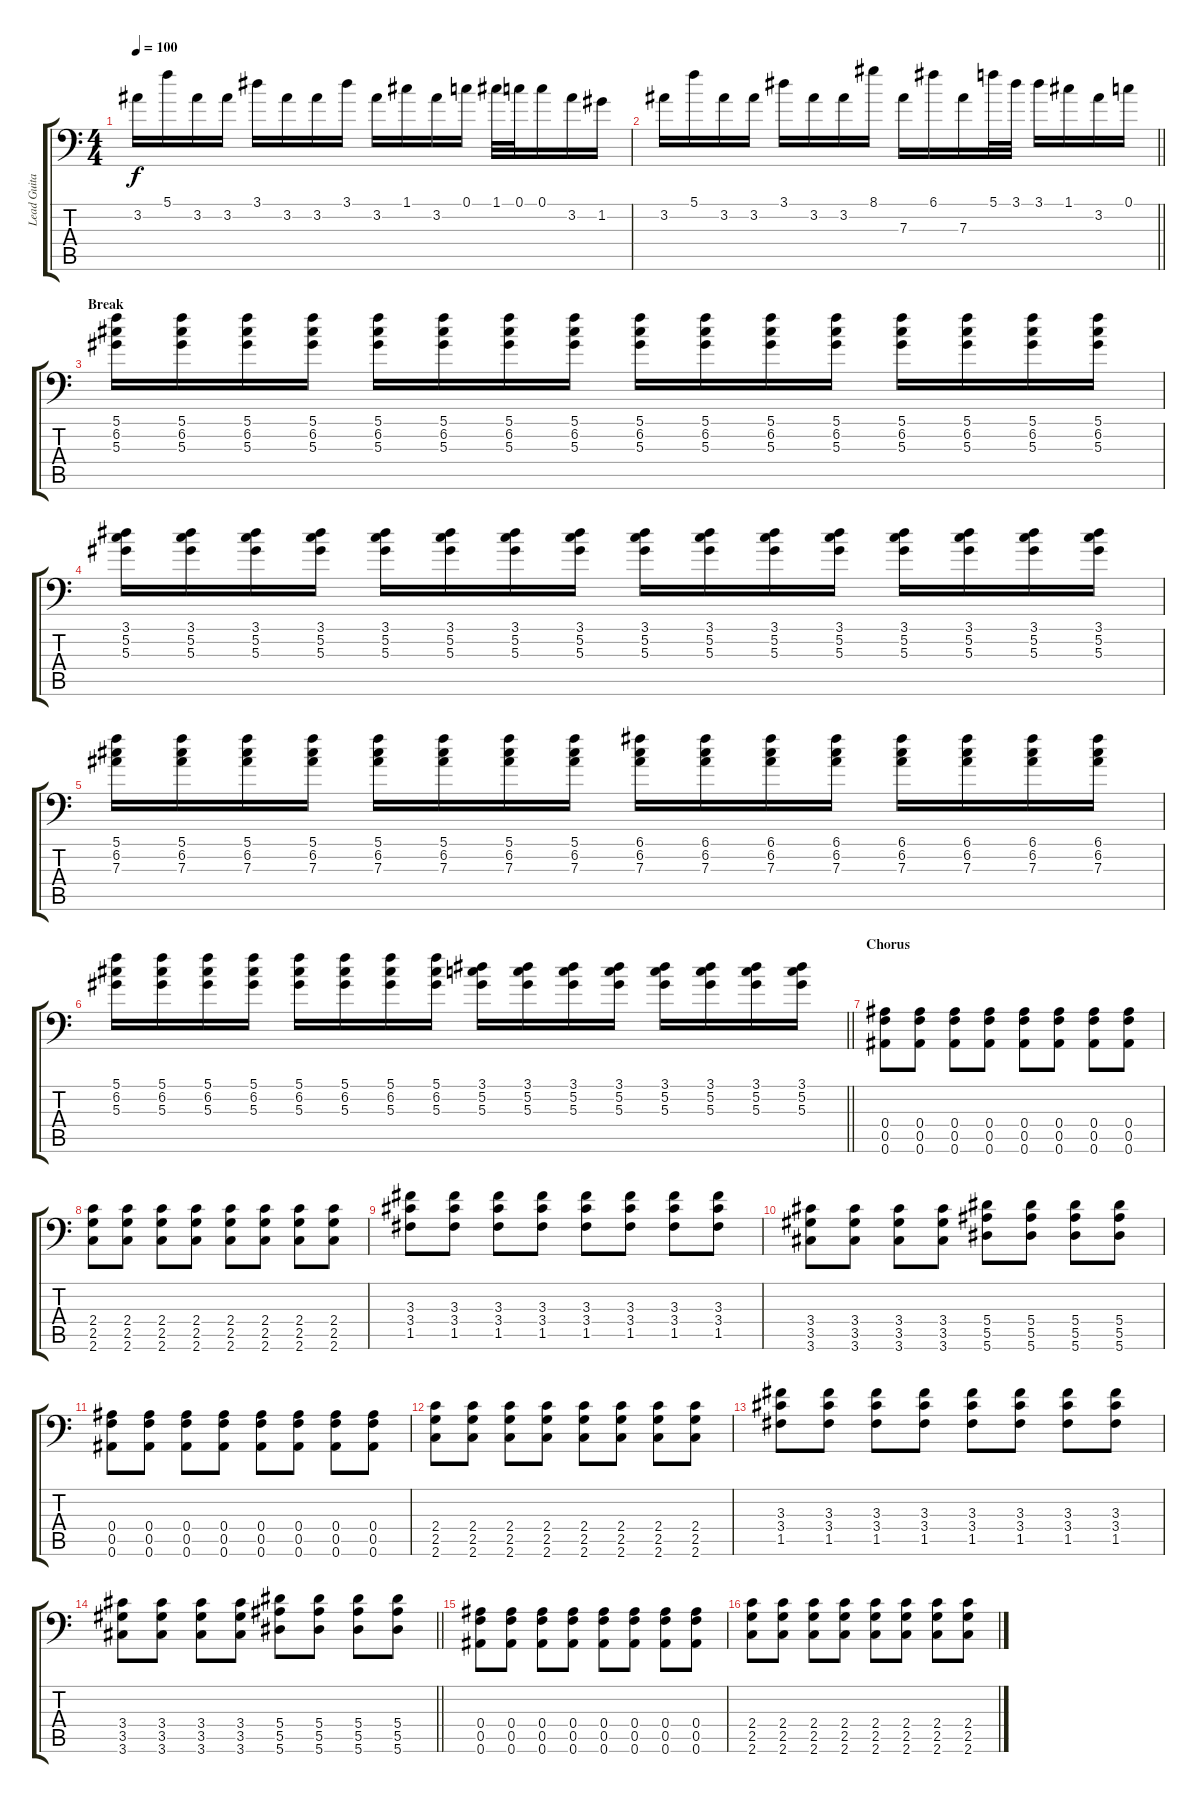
\track ("Lead Guitar" "Lead Guita") {instrument distortionguitar}
\staff {score tabs}
\tuning (C4 G3 Eb3 Bb2 F2 Bb1) {hide}
\ts (4 4)
\tempo 100
\clef f4
\ks c
3.2.16{dy f} 5.1.16 3.2.16 3.2.16 3.1.16 3.2.16 3.2.16 3.1.16 3.2.16 1.1.16 3.2.16 0.1.16 1.1.32 0.1.32 0.1.16 3.2.16 1.2.16 |
\barLineRight lightlight
3.2.16 5.1.16 3.2.16 3.2.16 3.1.16 3.2.16 3.2.16 8.1.16 7.3.16 6.1.16 7.3.16 5.1.32 3.1.32 3.1.16 1.1.16 3.2.16 0.1.16 |
\section ("" "Break")
(5.1 6.2 5.3).16{volume 5 balance 8 instrument overdrivenguitar} (5.1 6.2 5.3).16 (5.1 6.2 5.3).16 (5.1 6.2 5.3).16 (5.1 6.2 5.3).16 (5.1 6.2 5.3).16 (5.1 6.2 5.3).16 (5.1 6.2 5.3).16 (5.1 6.2 5.3).16 (5.1 6.2 5.3).16 (5.1 6.2 5.3).16 (5.1 6.2 5.3).16 (5.1 6.2 5.3).16 (5.1 6.2 5.3).16 (5.1 6.2 5.3).16 (5.1 6.2 5.3).16 |
(3.1 5.2 5.3).16 (3.1 5.2 5.3).16 (3.1 5.2 5.3).16 (3.1 5.2 5.3).16 (3.1 5.2 5.3).16 (3.1 5.2 5.3).16 (3.1 5.2 5.3).16 (3.1 5.2 5.3).16 (3.1 5.2 5.3).16 (3.1 5.2 5.3).16 (3.1 5.2 5.3).16 (3.1 5.2 5.3).16 (3.1 5.2 5.3).16 (3.1 5.2 5.3).16 (3.1 5.2 5.3).16 (3.1 5.2 5.3).16 |
(5.1 6.2 7.3).16 (5.1 6.2 7.3).16 (5.1 6.2 7.3).16 (5.1 6.2 7.3).16 (5.1 6.2 7.3).16 (5.1 6.2 7.3).16 (5.1 6.2 7.3).16 (5.1 6.2 7.3).16 (6.1 6.2 7.3).16 (6.1 6.2 7.3).16 (6.1 6.2 7.3).16 (6.1 6.2 7.3).16 (6.1 6.2 7.3).16 (6.1 6.2 7.3).16 (6.1 6.2 7.3).16 (6.1 6.2 7.3).16 |
\barLineRight lightlight
(5.1 6.2 5.3).16 (5.1 6.2 5.3).16 (5.1 6.2 5.3).16 (5.1 6.2 5.3).16 (5.1 6.2 5.3).16 (5.1 6.2 5.3).16 (5.1 6.2 5.3).16 (5.1 6.2 5.3).16 (3.1 5.2 5.3).16 (3.1 5.2 5.3).16 (3.1 5.2 5.3).16 (3.1 5.2 5.3).16 (3.1 5.2 5.3).16 (3.1 5.2 5.3).16 (3.1 5.2 5.3).16 (3.1 5.2 5.3).16 |
\section ("" "Chorus")
(0.4 0.5 0.6).8{volume 16 balance 8 instrument distortionguitar} (0.4 0.5 0.6).8 (0.4 0.5 0.6).8 (0.4 0.5 0.6).8 (0.4 0.5 0.6).8 (0.4 0.5 0.6).8 (0.4 0.5 0.6).8 (0.4 0.5 0.6).8 |
(2.4 2.5 2.6).8 (2.4 2.5 2.6).8 (2.4 2.5 2.6).8 (2.4 2.5 2.6).8 (2.4 2.5 2.6).8 (2.4 2.5 2.6).8 (2.4 2.5 2.6).8 (2.4 2.5 2.6).8 |
(3.3 3.4 1.5).8 (3.3 3.4 1.5).8 (3.3 3.4 1.5).8 (3.3 3.4 1.5).8 (3.3 3.4 1.5).8 (3.3 3.4 1.5).8 (3.3 3.4 1.5).8 (3.3 3.4 1.5).8 |
(3.4 3.5 3.6).8 (3.4 3.5 3.6).8 (3.4 3.5 3.6).8 (3.4 3.5 3.6).8 (5.4 5.5 5.6).8 (5.4 5.5 5.6).8 (5.4 5.5 5.6).8 (5.4 5.5 5.6).8 |
(0.4 0.5 0.6).8 (0.4 0.5 0.6).8 (0.4 0.5 0.6).8 (0.4 0.5 0.6).8 (0.4 0.5 0.6).8 (0.4 0.5 0.6).8 (0.4 0.5 0.6).8 (0.4 0.5 0.6).8 |
(2.4 2.5 2.6).8 (2.4 2.5 2.6).8 (2.4 2.5 2.6).8 (2.4 2.5 2.6).8 (2.4 2.5 2.6).8 (2.4 2.5 2.6).8 (2.4 2.5 2.6).8 (2.4 2.5 2.6).8 |
(3.3 3.4 1.5).8 (3.3 3.4 1.5).8 (3.3 3.4 1.5).8 (3.3 3.4 1.5).8 (3.3 3.4 1.5).8 (3.3 3.4 1.5).8 (3.3 3.4 1.5).8 (3.3 3.4 1.5).8 |
\barLineRight lightlight
(3.4 3.5 3.6).8 (3.4 3.5 3.6).8 (3.4 3.5 3.6).8 (3.4 3.5 3.6).8 (5.4 5.5 5.6).8 (5.4 5.5 5.6).8 (5.4 5.5 5.6).8 (5.4 5.5 5.6).8 |
(0.4 0.5 0.6).8 (0.4 0.5 0.6).8 (0.4 0.5 0.6).8 (0.4 0.5 0.6).8 (0.4 0.5 0.6).8 (0.4 0.5 0.6).8 (0.4 0.5 0.6).8 (0.4 0.5 0.6).8 |
(2.4 2.5 2.6).8 (2.4 2.5 2.6).8 (2.4 2.5 2.6).8 (2.4 2.5 2.6).8 (2.4 2.5 2.6).8 (2.4 2.5 2.6).8 (2.4 2.5 2.6).8 (2.4 2.5 2.6).8
